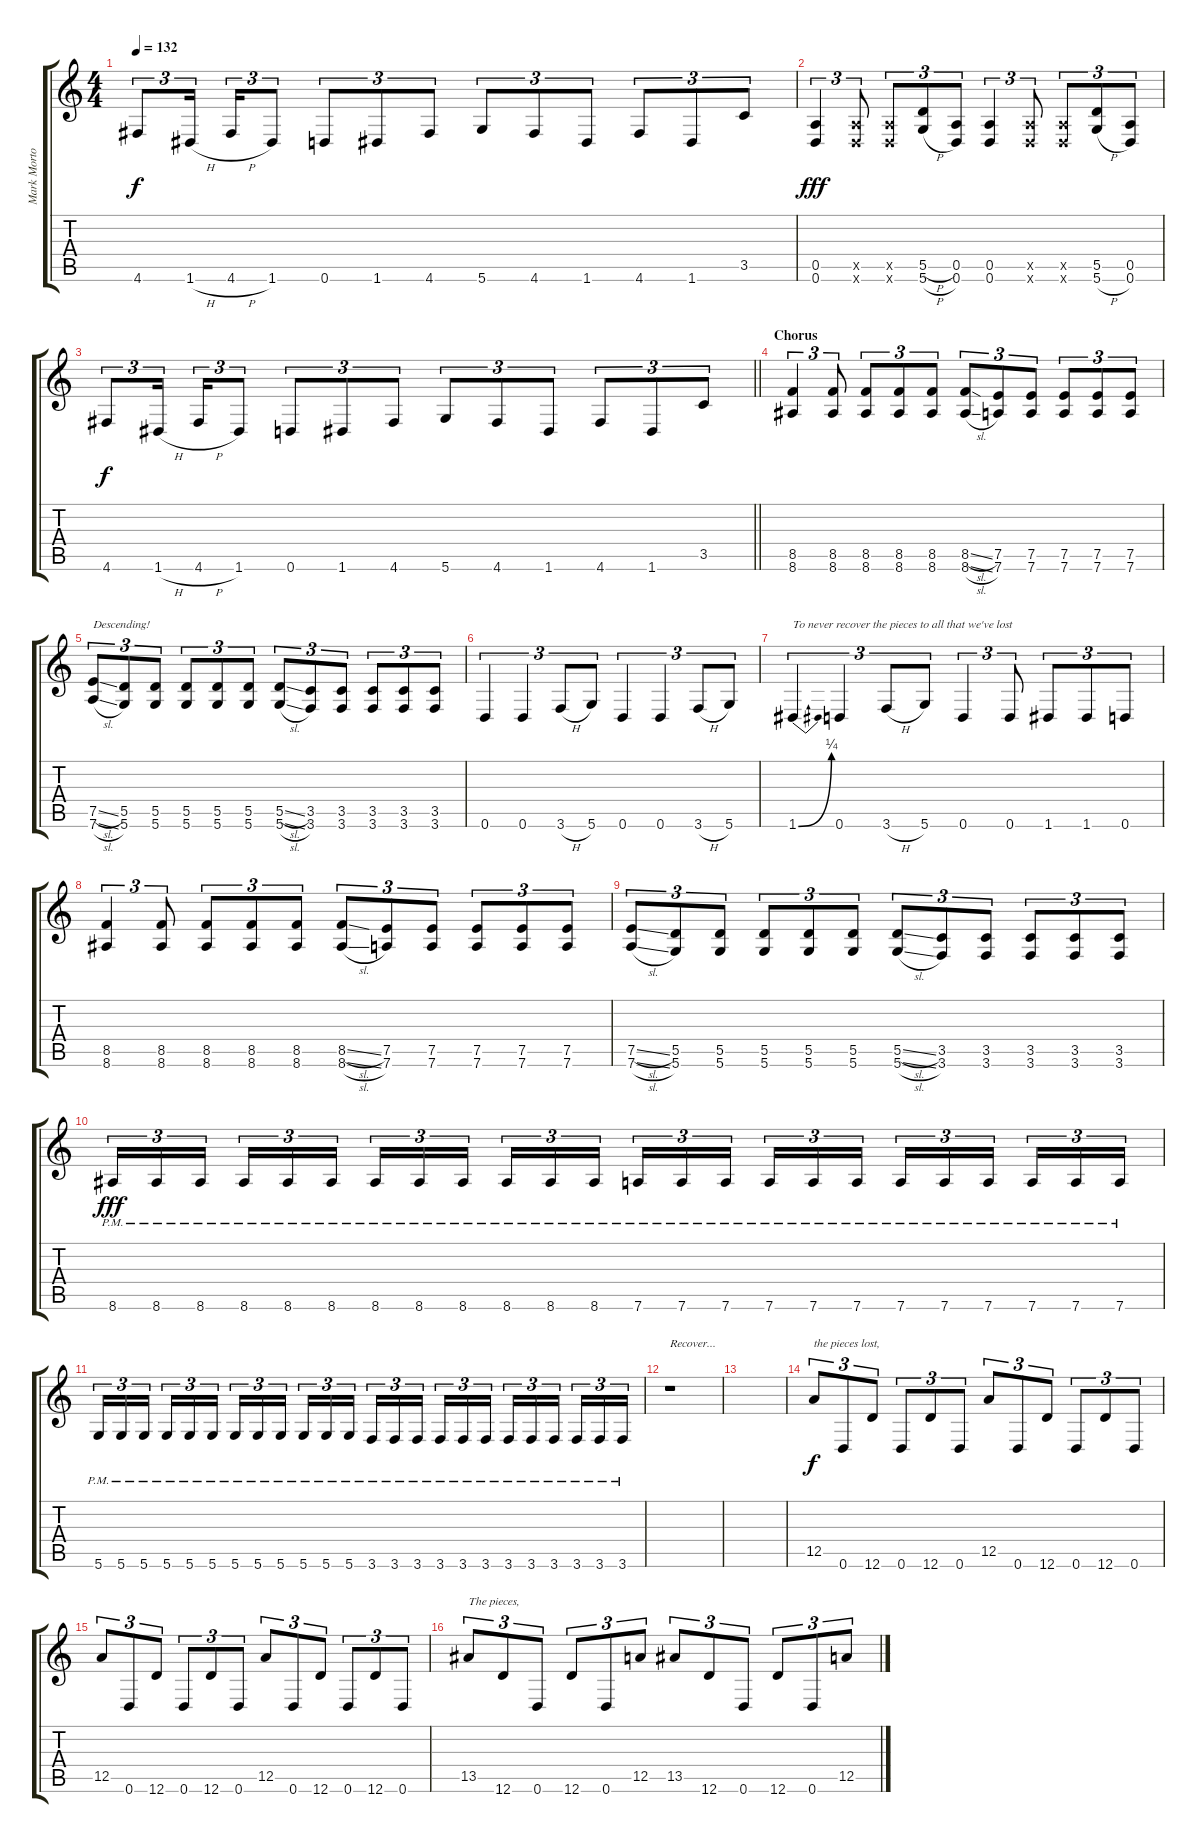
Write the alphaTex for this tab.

\track ("Mark Morton" "Mark Morto") {instrument distortionguitar}
\staff {score tabs}
\tuning (E4 B3 G3 D3 A2 D2) {hide}
\ts (4 4)
\tempo 132
\clef g2
\ks c
4.6.8{tu (3 2) dy f} 1.6{h}.16{tu (3 2) beam splitsecondary} 4.6{h}.16{tu (3 2)} 1.6.8{tu (3 2)} 0.6.8{tu (3 2)} 1.6.8{tu (3 2)} 4.6.8{tu (3 2)} 5.6.8{tu (3 2)} 4.6.8{tu (3 2)} 1.6.8{tu (3 2)} 4.6.8{tu (3 2)} 1.6.8{tu (3 2)} 3.5.8{tu (3 2)} |
(0.5 0.6).4{tu (3 2) dy fff} (0.5{x} 0.6{x}).8{tu (3 2)} (0.5{x} 0.6{x}).8{tu (3 2)} (5.5{h} 5.6{h}).8{tu (3 2)} (0.5 0.6).8{tu (3 2)} (0.5 0.6).4{tu (3 2)} (0.5{x} 0.6{x}).8{tu (3 2)} (0.5{x} 0.6{x}).8{tu (3 2)} (5.5 5.6{h}).8{tu (3 2)} (0.5 0.6).8{tu (3 2)} |
\barLineRight lightlight
4.6.8{tu (3 2) dy f} 1.6{h}.16{tu (3 2) beam splitsecondary} 4.6{h}.16{tu (3 2)} 1.6.8{tu (3 2)} 0.6.8{tu (3 2)} 1.6.8{tu (3 2)} 4.6.8{tu (3 2)} 5.6.8{tu (3 2)} 4.6.8{tu (3 2)} 1.6.8{tu (3 2)} 4.6.8{tu (3 2)} 1.6.8{tu (3 2)} 3.5.8{tu (3 2)} |
\section ("" "Chorus")
(8.5 8.6).4{tu (3 2)} (8.5 8.6).8{tu (3 2)} (8.5 8.6).8{tu (3 2)} (8.5 8.6).8{tu (3 2)} (8.5 8.6).8{tu (3 2)} (8.5{sl} 8.6{sl}).8{tu (3 2)} (7.5 7.6).8{tu (3 2)} (7.5 7.6).8{tu (3 2)} (7.5 7.6).8{tu (3 2)} (7.5 7.6).8{tu (3 2)} (7.5 7.6).8{tu (3 2)} |
(7.5{sl} 7.6{sl}).8{tu (3 2) txt "Descending!"} (5.5 5.6).8{tu (3 2)} (5.5 5.6).8{tu (3 2)} (5.5 5.6).8{tu (3 2)} (5.5 5.6).8{tu (3 2)} (5.5 5.6).8{tu (3 2)} (5.5{sl} 5.6{sl}).8{tu (3 2)} (3.5 3.6).8{tu (3 2)} (3.5 3.6).8{tu (3 2)} (3.5 3.6).8{tu (3 2)} (3.5 3.6).8{tu (3 2)} (3.5 3.6).8{tu (3 2)} |
0.6.4{tu (3 2)} 0.6.4{tu (3 2)} 3.6{h}.8{tu (3 2)} 5.6.8{tu (3 2)} 0.6.4{tu (3 2)} 0.6.4{tu (3 2)} 3.6{h}.8{tu (3 2)} 5.6.8{tu (3 2)} |
1.6{be (bend 0 0 60 1)}.4{tu (3 2) txt "To never recover the pieces to all that we've lost"} 0.6.4{tu (3 2)} 3.6{h}.8{tu (3 2)} 5.6.8{tu (3 2)} 0.6.4{tu (3 2)} 0.6.8{tu (3 2)} 1.6.8{tu (3 2)} 1.6.8{tu (3 2)} 0.6.8{tu (3 2)} |
(8.5 8.6).4{tu (3 2)} (8.5 8.6).8{tu (3 2)} (8.5 8.6).8{tu (3 2)} (8.5 8.6).8{tu (3 2)} (8.5 8.6).8{tu (3 2)} (8.5{sl} 8.6{sl}).8{tu (3 2)} (7.5 7.6).8{tu (3 2)} (7.5 7.6).8{tu (3 2)} (7.5 7.6).8{tu (3 2)} (7.5 7.6).8{tu (3 2)} (7.5 7.6).8{tu (3 2)} |
(7.5{sl} 7.6{sl}).8{tu (3 2)} (5.5 5.6).8{tu (3 2)} (5.5 5.6).8{tu (3 2)} (5.5 5.6).8{tu (3 2)} (5.5 5.6).8{tu (3 2)} (5.5 5.6).8{tu (3 2)} (5.5{sl} 5.6{sl}).8{tu (3 2)} (3.5 3.6).8{tu (3 2)} (3.5 3.6).8{tu (3 2)} (3.5 3.6).8{tu (3 2)} (3.5 3.6).8{tu (3 2)} (3.5 3.6).8{tu (3 2)} |
8.6{pm}.16{tu (3 2) dy fff} 8.6{pm}.16{tu (3 2)} 8.6{pm}.16{tu (3 2) beam splitsecondary} 8.6{pm}.16{tu (3 2)} 8.6{pm}.16{tu (3 2)} 8.6{pm}.16{tu (3 2)} 8.6{pm}.16{tu (3 2)} 8.6{pm}.16{tu (3 2)} 8.6{pm}.16{tu (3 2) beam splitsecondary} 8.6{pm}.16{tu (3 2)} 8.6{pm}.16{tu (3 2)} 8.6{pm}.16{tu (3 2)} 7.6{pm}.16{tu (3 2)} 7.6{pm}.16{tu (3 2)} 7.6{pm}.16{tu (3 2) beam splitsecondary} 7.6{pm}.16{tu (3 2)} 7.6{pm}.16{tu (3 2)} 7.6{pm}.16{tu (3 2)} 7.6{pm}.16{tu (3 2)} 7.6{pm}.16{tu (3 2)} 7.6{pm}.16{tu (3 2) beam splitsecondary} 7.6{pm}.16{tu (3 2)} 7.6{pm}.16{tu (3 2)} 7.6{pm}.16{tu (3 2)} |
5.6{pm}.16{tu (3 2)} 5.6{pm}.16{tu (3 2)} 5.6{pm}.16{tu (3 2) beam splitsecondary} 5.6{pm}.16{tu (3 2)} 5.6{pm}.16{tu (3 2)} 5.6{pm}.16{tu (3 2)} 5.6{pm}.16{tu (3 2)} 5.6{pm}.16{tu (3 2)} 5.6{pm}.16{tu (3 2) beam splitsecondary} 5.6{pm}.16{tu (3 2)} 5.6{pm}.16{tu (3 2)} 5.6{pm}.16{tu (3 2)} 3.6{pm}.16{tu (3 2)} 3.6{pm}.16{tu (3 2)} 3.6{pm}.16{tu (3 2) beam splitsecondary} 3.6{pm}.16{tu (3 2)} 3.6{pm}.16{tu (3 2)} 3.6{pm}.16{tu (3 2)} 3.6{pm}.16{tu (3 2)} 3.6{pm}.16{tu (3 2)} 3.6{pm}.16{tu (3 2) beam splitsecondary} 3.6{pm}.16{tu (3 2)} 3.6{pm}.16{tu (3 2)} 3.6{pm}.16{tu (3 2)} |
r.1{txt "Recover..."} |
|
12.5.8{tu (3 2) txt "the pieces lost," dy f} 0.6.8{tu (3 2)} 12.6.8{tu (3 2)} 0.6.8{tu (3 2)} 12.6.8{tu (3 2)} 0.6.8{tu (3 2)} 12.5.8{tu (3 2)} 0.6.8{tu (3 2)} 12.6.8{tu (3 2)} 0.6.8{tu (3 2)} 12.6.8{tu (3 2)} 0.6.8{tu (3 2)} |
12.5.8{tu (3 2)} 0.6.8{tu (3 2)} 12.6.8{tu (3 2)} 0.6.8{tu (3 2)} 12.6.8{tu (3 2)} 0.6.8{tu (3 2)} 12.5.8{tu (3 2)} 0.6.8{tu (3 2)} 12.6.8{tu (3 2)} 0.6.8{tu (3 2)} 12.6.8{tu (3 2)} 0.6.8{tu (3 2)} |
13.5.8{tu (3 2) txt "The pieces,"} 12.6.8{tu (3 2)} 0.6.8{tu (3 2)} 12.6.8{tu (3 2)} 0.6.8{tu (3 2)} 12.5.8{tu (3 2)} 13.5.8{tu (3 2)} 12.6.8{tu (3 2)} 0.6.8{tu (3 2)} 12.6.8{tu (3 2)} 0.6.8{tu (3 2)} 12.5.8{tu (3 2)}
